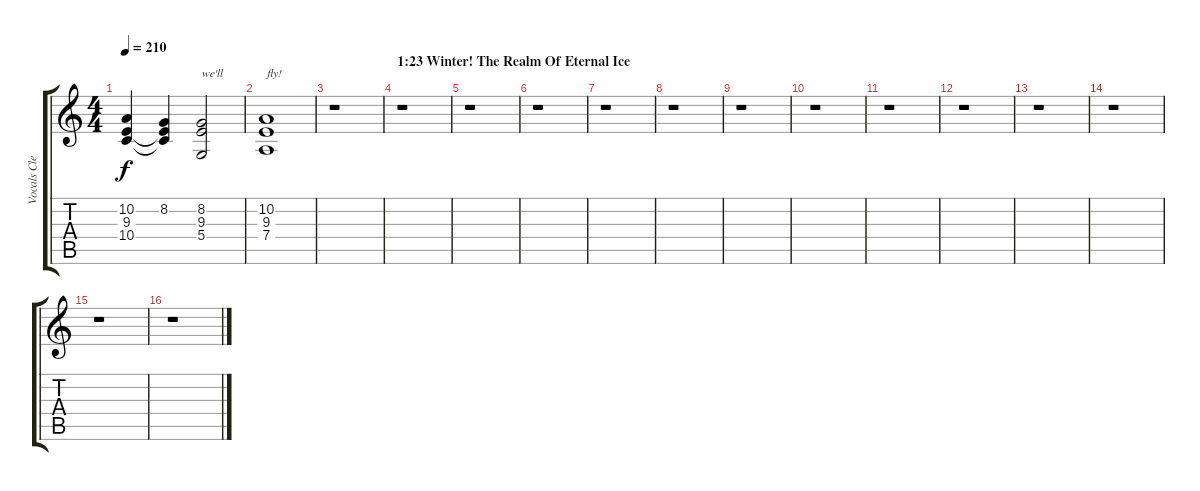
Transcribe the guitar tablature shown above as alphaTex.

\track ("Vocals Clean" "Vocals Cle") {instrument tenorsax}
\staff {score tabs}
\tuning (E4 B3 G3 D3 A2 E2) {hide}
\ts (4 4)
\tempo 210
\clef g2
\ks c
(10.2 9.3{t} 10.4{t}).4{dy f} (8.2 9.3{t} 10.4{t}).4 (8.2 9.3 5.4).2{txt "we'll"} |
(10.2 9.3 7.4).1{txt "fly!"} |
r.1 |
\section ("" "1:23 Winter! The Realm Of Eternal Ice")
r.1 |
r.1 |
r.1 |
r.1 |
r.1 |
r.1 |
r.1 |
r.1 |
r.1 |
r.1 |
r.1 |
r.1 |
r.1
